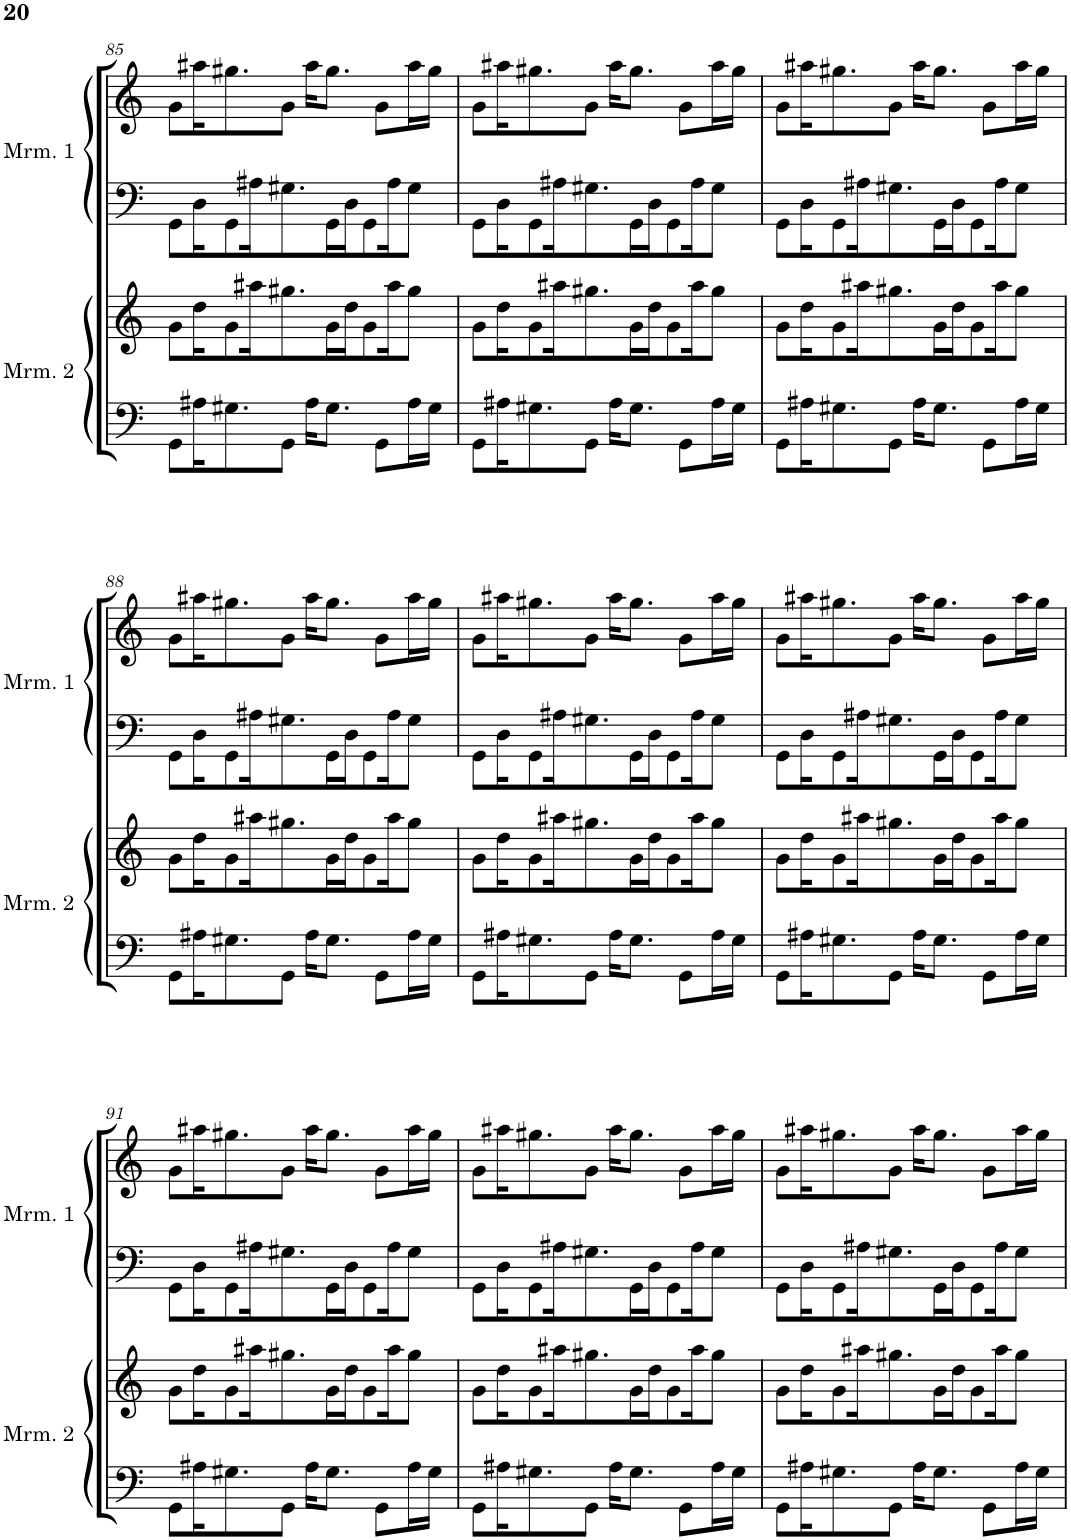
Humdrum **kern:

**kern	**kern	**kern	**kern
*part4	*part3	*part2	*part1
*staff4	*staff3	*staff2	*staff1
*I"Marimba 2	*I"Marimba 2	*I"Marimba 1	*I"Marimba 1
*I'Mrm. 2	*I'Mrm. 2	*I'Mrm. 1	*I'Mrm. 1
!!LO:PB:g=z
*clefF4	*clefG2	*clefF4	*clefG2
*k[]	*k[]	*k[]	*k[]
*M4/4	*M4/4	*M4/4	*M4/4
=85	=85	=85	=85
8GG\L	8g\L	8GG\L	8g\L
16A#X\K	16dd\K	16D\K	16aa#X\K
8.G#X\	8g\	8GG\	8.gg#X\
.	16aa#X\K	16A#X\K	.
8GG\J	8.gg#X\	8.G#X\	8g\J
16A#\KL	.	.	16aa#\KL
8.G#\J	16g\L	16GG\L	8.gg#\J
.	16dd\J	16D\J	.
.	8g\	8GG\	.
8GG\L	.	.	8g\L
.	16aa#\K	16A#\K	.
16A#\L	8gg#\J	8G#\J	16aa#\L
16G#\JJ	.	.	16gg#\JJ
=86	=86	=86	=86
8GG\L	8g\L	8GG\L	8g\L
16A#X\K	16dd\K	16D\K	16aa#X\K
8.G#X\	8g\	8GG\	8.gg#X\
.	16aa#X\K	16A#X\K	.
8GG\J	8.gg#X\	8.G#X\	8g\J
16A#\KL	.	.	16aa#\KL
8.G#\J	16g\L	16GG\L	8.gg#\J
.	16dd\J	16D\J	.
.	8g\	8GG\	.
8GG\L	.	.	8g\L
.	16aa#\K	16A#\K	.
16A#\L	8gg#\J	8G#\J	16aa#\L
16G#\JJ	.	.	16gg#\JJ
=87	=87	=87	=87
8GG\L	8g\L	8GG\L	8g\L
16A#X\K	16dd\K	16D\K	16aa#X\K
8.G#X\	8g\	8GG\	8.gg#X\
.	16aa#X\K	16A#X\K	.
8GG\J	8.gg#X\	8.G#X\	8g\J
16A#\KL	.	.	16aa#\KL
8.G#\J	16g\L	16GG\L	8.gg#\J
.	16dd\J	16D\J	.
.	8g\	8GG\	.
8GG\L	.	.	8g\L
.	16aa#\K	16A#\K	.
16A#\L	8gg#\J	8G#\J	16aa#\L
16G#\JJ	.	.	16gg#\JJ
!!LO:LB:g=z
=88	=88	=88	=88
8GG\L	8g\L	8GG\L	8g\L
16A#X\K	16dd\K	16D\K	16aa#X\K
8.G#X\	8g\	8GG\	8.gg#X\
.	16aa#X\K	16A#X\K	.
8GG\J	8.gg#X\	8.G#X\	8g\J
16A#\KL	.	.	16aa#\KL
8.G#\J	16g\L	16GG\L	8.gg#\J
.	16dd\J	16D\J	.
.	8g\	8GG\	.
8GG\L	.	.	8g\L
.	16aa#\K	16A#\K	.
16A#\L	8gg#\J	8G#\J	16aa#\L
16G#\JJ	.	.	16gg#\JJ
=89	=89	=89	=89
8GG\L	8g\L	8GG\L	8g\L
16A#X\K	16dd\K	16D\K	16aa#X\K
8.G#X\	8g\	8GG\	8.gg#X\
.	16aa#X\K	16A#X\K	.
8GG\J	8.gg#X\	8.G#X\	8g\J
16A#\KL	.	.	16aa#\KL
8.G#\J	16g\L	16GG\L	8.gg#\J
.	16dd\J	16D\J	.
.	8g\	8GG\	.
8GG\L	.	.	8g\L
.	16aa#\K	16A#\K	.
16A#\L	8gg#\J	8G#\J	16aa#\L
16G#\JJ	.	.	16gg#\JJ
=90	=90	=90	=90
8GG\L	8g\L	8GG\L	8g\L
16A#X\K	16dd\K	16D\K	16aa#X\K
8.G#X\	8g\	8GG\	8.gg#X\
.	16aa#X\K	16A#X\K	.
8GG\J	8.gg#X\	8.G#X\	8g\J
16A#\KL	.	.	16aa#\KL
8.G#\J	16g\L	16GG\L	8.gg#\J
.	16dd\J	16D\J	.
.	8g\	8GG\	.
8GG\L	.	.	8g\L
.	16aa#\K	16A#\K	.
16A#\L	8gg#\J	8G#\J	16aa#\L
16G#\JJ	.	.	16gg#\JJ
!!LO:LB:g=z
=91	=91	=91	=91
8GG\L	8g\L	8GG\L	8g\L
16A#X\K	16dd\K	16D\K	16aa#X\K
8.G#X\	8g\	8GG\	8.gg#X\
.	16aa#X\K	16A#X\K	.
8GG\J	8.gg#X\	8.G#X\	8g\J
16A#\KL	.	.	16aa#\KL
8.G#\J	16g\L	16GG\L	8.gg#\J
.	16dd\J	16D\J	.
.	8g\	8GG\	.
8GG\L	.	.	8g\L
.	16aa#\K	16A#\K	.
16A#\L	8gg#\J	8G#\J	16aa#\L
16G#\JJ	.	.	16gg#\JJ
=92	=92	=92	=92
8GG\L	8g\L	8GG\L	8g\L
16A#X\K	16dd\K	16D\K	16aa#X\K
8.G#X\	8g\	8GG\	8.gg#X\
.	16aa#X\K	16A#X\K	.
8GG\J	8.gg#X\	8.G#X\	8g\J
16A#\KL	.	.	16aa#\KL
8.G#\J	16g\L	16GG\L	8.gg#\J
.	16dd\J	16D\J	.
.	8g\	8GG\	.
8GG\L	.	.	8g\L
.	16aa#\K	16A#\K	.
16A#\L	8gg#\J	8G#\J	16aa#\L
16G#\JJ	.	.	16gg#\JJ
=93	=93	=93	=93
8GG\L	8g\L	8GG\L	8g\L
16A#X\K	16dd\K	16D\K	16aa#X\K
8.G#X\	8g\	8GG\	8.gg#X\
.	16aa#X\K	16A#X\K	.
8GG\J	8.gg#X\	8.G#X\	8g\J
16A#\KL	.	.	16aa#\KL
8.G#\J	16g\L	16GG\L	8.gg#\J
.	16dd\J	16D\J	.
.	8g\	8GG\	.
8GG\L	.	.	8g\L
.	16aa#\K	16A#\K	.
16A#\L	8gg#\J	8G#\J	16aa#\L
16G#\JJ	.	.	16gg#\JJ
=	=	=	=
*-	*-	*-	*-
